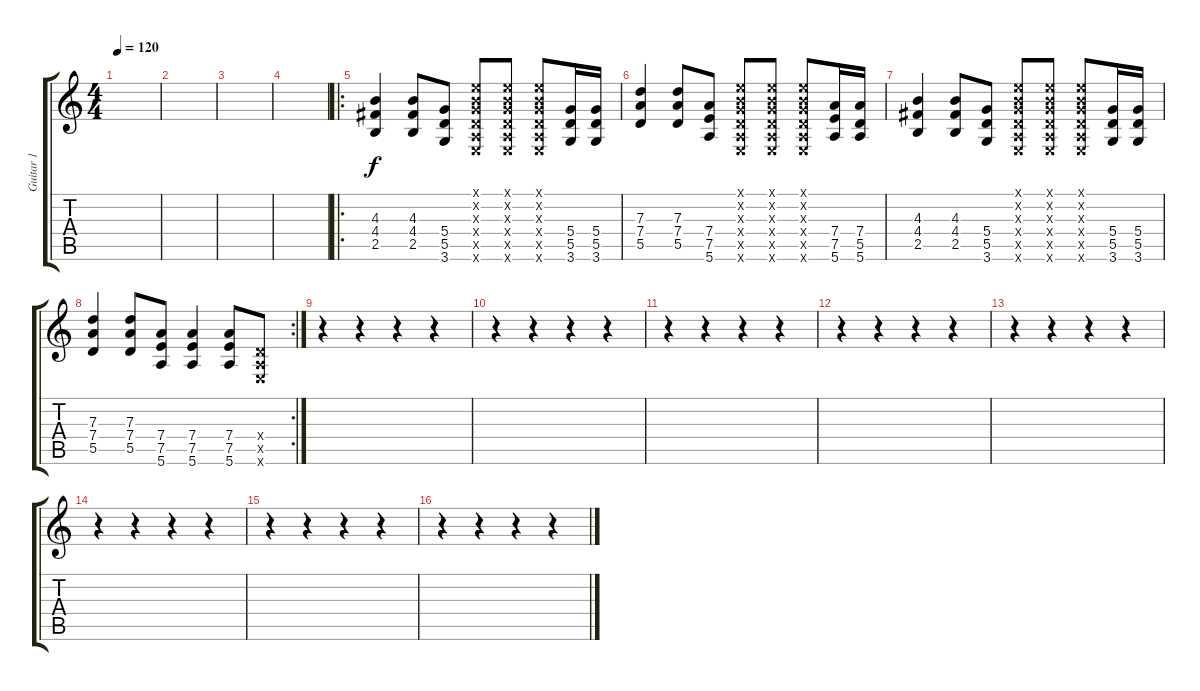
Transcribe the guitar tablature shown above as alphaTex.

\track ("Guitar 1" "Guitar 1") {instrument distortionguitar}
\staff {score tabs}
\tuning (E4 B3 G3 D3 A2 E2) {hide}
\ts (4 4)
\tempo 120
\clef g2
\ks c
|
|
|
|
\ro
(4.3 4.4 2.5).4 (4.3 4.4 2.5).8 (5.4 5.5 3.6).8 (0.1{x} 0.2{x} 0.3{x} 0.4{x} 0.5{x} 0.6{x}).8 (0.1{x} 0.2{x} 0.3{x} 0.4{x} 0.5{x} 0.6{x}).8 (0.1{x} 0.2{x} 0.3{x} 0.4{x} 0.5{x} 0.6{x}).8 (5.4 5.5 3.6).16 (5.4 5.5 3.6).16 |
(7.3 7.4 5.5).4 (7.3 7.4 5.5).8 (7.4 7.5 5.6).8 (0.1{x} 0.2{x} 0.3{x} 0.4{x} 0.5{x} 0.6{x}).8 (0.1{x} 0.2{x} 0.3{x} 0.4{x} 0.5{x} 0.6{x}).8 (0.1{x} 0.2{x} 0.3{x} 0.4{x} 0.5{x} 0.6{x}).8 (7.4 7.5 5.6).16 (7.4 5.5 5.6).16 |
(4.3 4.4 2.5).4 (4.3 4.4 2.5).8 (5.4 5.5 3.6).8 (0.1{x} 0.2{x} 0.3{x} 0.4{x} 0.5{x} 0.6{x}).8 (0.1{x} 0.2{x} 0.3{x} 0.4{x} 0.5{x} 0.6{x}).8 (0.1{x} 0.2{x} 0.3{x} 0.4{x} 0.5{x} 0.6{x}).8 (5.4 5.5 3.6).16 (5.4 5.5 3.6).16 |
\rc 2
(7.3 7.4 5.5).4 (7.3 7.4 5.5).8 (7.4 7.5 5.6).8 (7.4 7.5 5.6).4 (7.4 7.5 5.6).8 (0.4{x} 0.5{x} 0.6{x}).8 |
r.4 r.4 r.4 r.4 |
r.4 r.4 r.4 r.4 |
r.4 r.4 r.4 r.4 |
r.4 r.4 r.4 r.4 |
r.4 r.4 r.4 r.4 |
r.4 r.4 r.4 r.4 |
r.4 r.4 r.4 r.4 |
r.4 r.4 r.4 r.4
